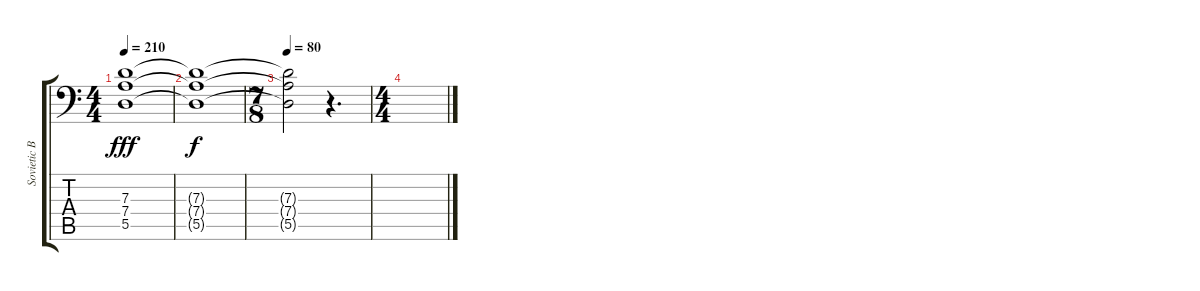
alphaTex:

\track ("Sovietic Bass-player 6strings" "Sovietic B") {instrument electricbassfinger}
\staff {score tabs}
\tuning (E3 B2 G2 D2 A1 E1) {hide}
\ts (4 4)
\tempo 210
\clef f4
\ks c
(7.3 7.4 5.5).1{dy fff} |
(7.3{t} 7.4{t} 5.5{t}).1{dy f} |
\ts (7 8)
\tempo 80
(7.3{t} 7.4{t} 5.5{t}).2 r.4{d} |
\ts (4 4)
